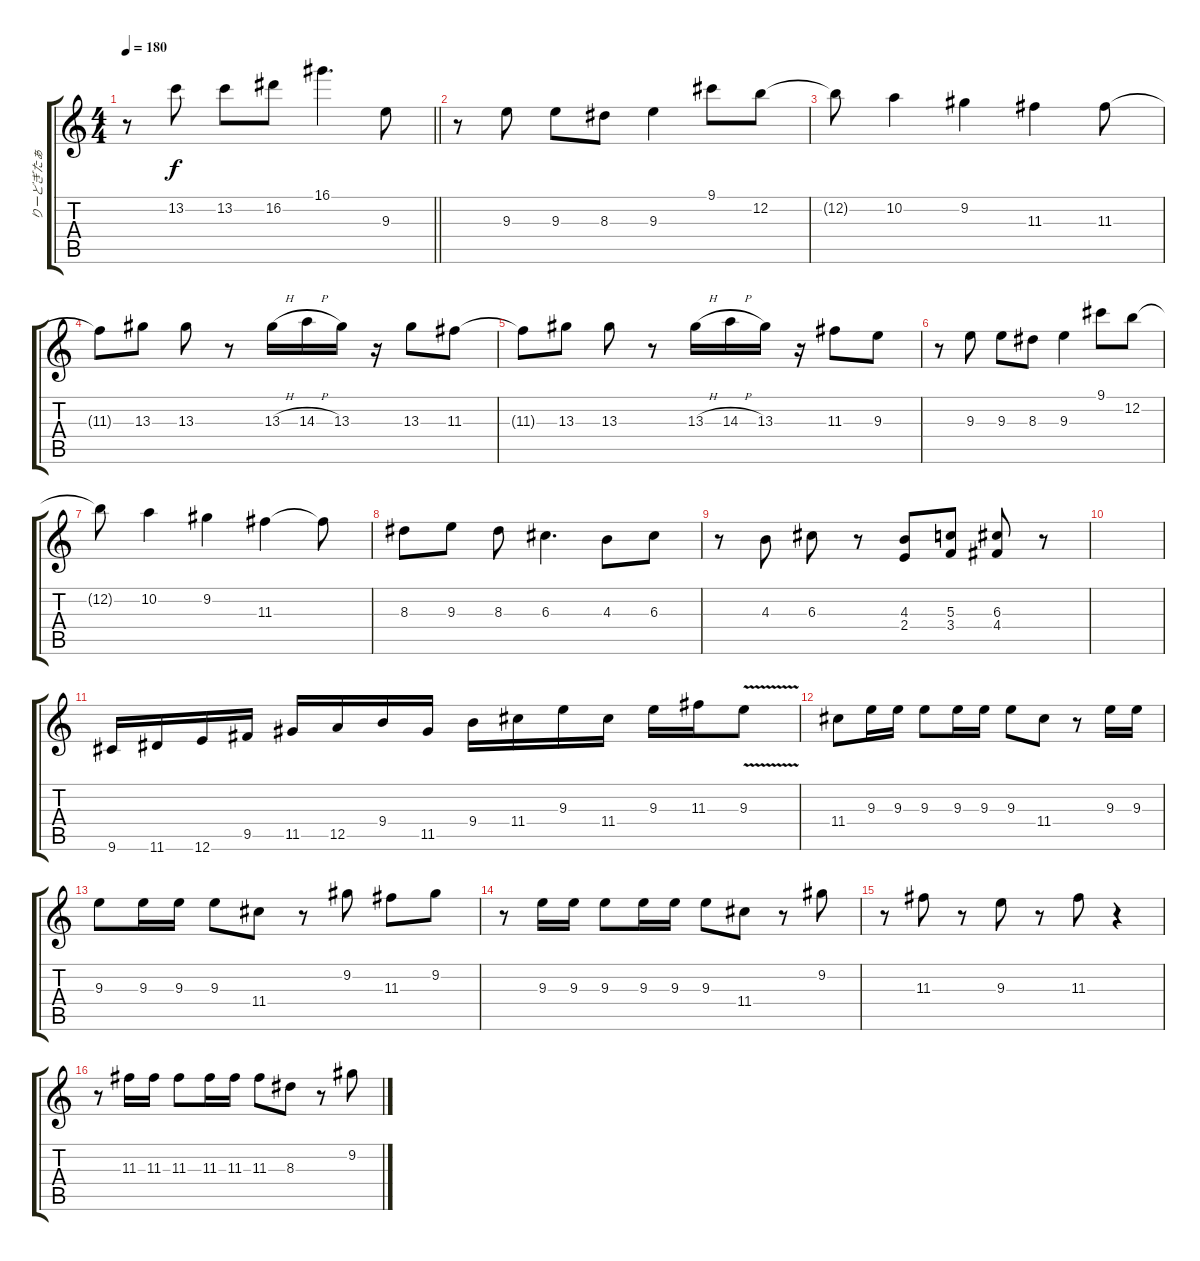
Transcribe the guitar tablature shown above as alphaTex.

\track ("りーどぎたぁ" "りーどぎたぁ") {instrument distortionguitar}
\staff {score tabs}
\tuning (E4 B3 G3 D3 A2 E2) {hide}
\ts (4 4)
\tempo 180
\clef g2
\barLineRight lightlight
\ks c
r.8{dy f} 13.2.8 13.2.8 16.2.8 16.1.4{d} 9.3.8 |
r.8 9.3.8 9.3.8 8.3.8 9.3.4 9.1.8 12.2.8 |
12.2{t}.8 10.2.4 9.2.4 11.3.4 11.3.8 |
11.3{t}.8 13.3.8 13.3.8 r.8 13.3{h}.16 14.3{h}.16 13.3.16 r.16 13.3.8 11.3.8 |
11.3{t}.8 13.3.8 13.3.8 r.8 13.3{h}.16 14.3{h}.16 13.3.16 r.16 11.3.8 9.3.8 |
r.8 9.3.8 9.3.8 8.3.8 9.3.4 9.1.8 12.2.8 |
12.2{t}.8 10.2.4 9.2.4 11.3.4 11.3{t}.8 |
8.3.8 9.3.8 8.3.8 6.3.4{d} 4.3.8 6.3.8 |
r.8 4.3.8 6.3.8 r.8 (4.3 2.4).8 (5.3 3.4).8 (6.3 4.4).8 r.8 |
|
9.6.16 11.6.16 12.6.16 9.5.16 11.5.16 12.5.16 9.4.16 11.5.16 9.4.16 11.4.16 9.3.16 11.4.16 9.3.16 11.3.16 9.3{v}.8 |
11.4.8 9.3.16 9.3.16 9.3.8 9.3.16 9.3.16 9.3.8 11.4.8 r.8 9.3.16 9.3.16 |
9.3.8 9.3.16 9.3.16 9.3.8 11.4.8 r.8 9.2.8 11.3.8 9.2.8 |
r.8 9.3.16 9.3.16 9.3.8 9.3.16 9.3.16 9.3.8 11.4.8 r.8 9.2.8 |
r.8 11.3.8 r.8 9.3.8 r.8 11.3.8 r.4 |
r.8 11.3.16 11.3.16 11.3.8 11.3.16 11.3.16 11.3.8 8.3.8 r.8 9.2.8
